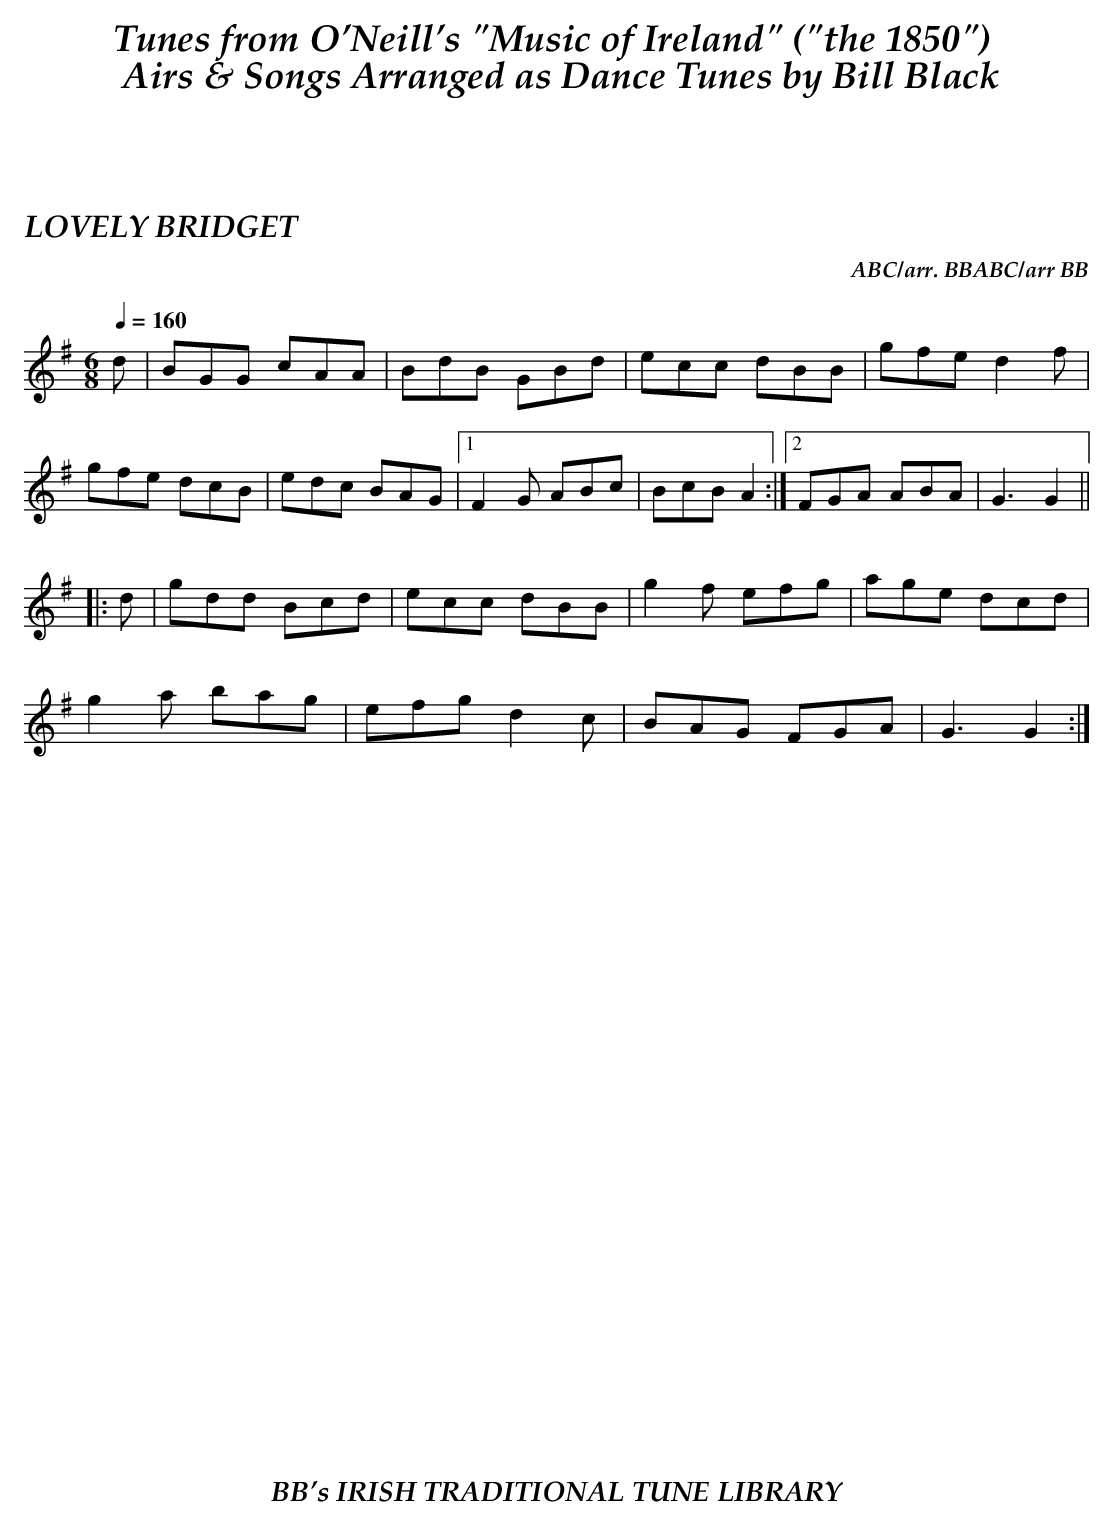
X:1
T:LOVELY BRIDGET
Q:1/4=160
C:ABC/arr. BBABC/arr BB
M:6/8
L:1/8
K:G
d|BGG cAA|BdB GBd|ecc dBB|gfe d2f|
gfe dcB|edc BAG|1 F2G ABc|BcB A2:|\
[2 FGA ABA|G3G2||
|:d|gdd Bcd|ecc dBB|g2f efg|age dcd|
g2a bag|efg d2c|BAG FGA|G3G2 :|
